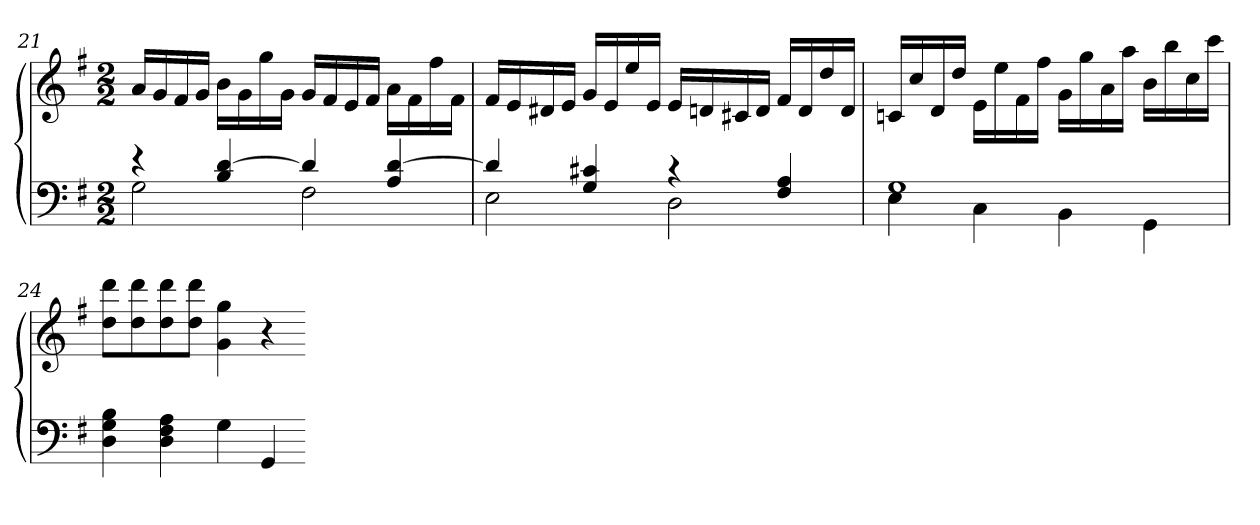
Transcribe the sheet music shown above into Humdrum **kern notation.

**kern	**kern
*part1	*part1
*staff2	*staff1
*clefF4	*clefG2
*k[f#]	*k[f#]
*G:	*G:
*M2/2	*M2/2
=21	=21
*^	*
4r	2G	16aLL
.	.	16g
.	.	16f#
.	.	16gJJ
4B [4d	.	16bLL
.	.	16g
.	.	16gg
.	.	16gJJ
4d]	2F#	16gLL
.	.	16f#
.	.	16e
.	.	16f#JJ
4A [4d	.	16aLL
.	.	16f#
.	.	16ff#
.	.	16f#JJ
=22	=22	=22
4d]	2E	16f#LL
.	.	16e
.	.	16d#X
.	.	16eJJ
4G 4c#X	.	16gLL
.	.	16e
.	.	16ee
.	.	16eJJ
4r	2D	16eLL
.	.	16dn
.	.	16c#X
.	.	16dJJ
4F# 4A	.	16f#LL
.	.	16d
.	.	16dd
.	.	16dJJ
=23	=23	=23
1G	4E	16cnLL
.	.	16cc
.	.	16d
.	.	16ddJJ
.	4C	16eLL
.	.	16ee
.	.	16f#
.	.	16ff#JJ
.	4BB	16gLL
.	.	16gg
.	.	16a
.	.	16aaJJ
.	4GG	16bLL
.	.	16bb
.	.	16cc
.	.	16cccJJ
*v	*v	*
=24	=24
4D 4G 4B	8dd 8dddL
.	8dd 8ddd
4D 4F# 4A	8dd 8ddd
.	8dd 8dddJ
4G	4g 4gg
4GG	4r
=-	=-
*-	*-
